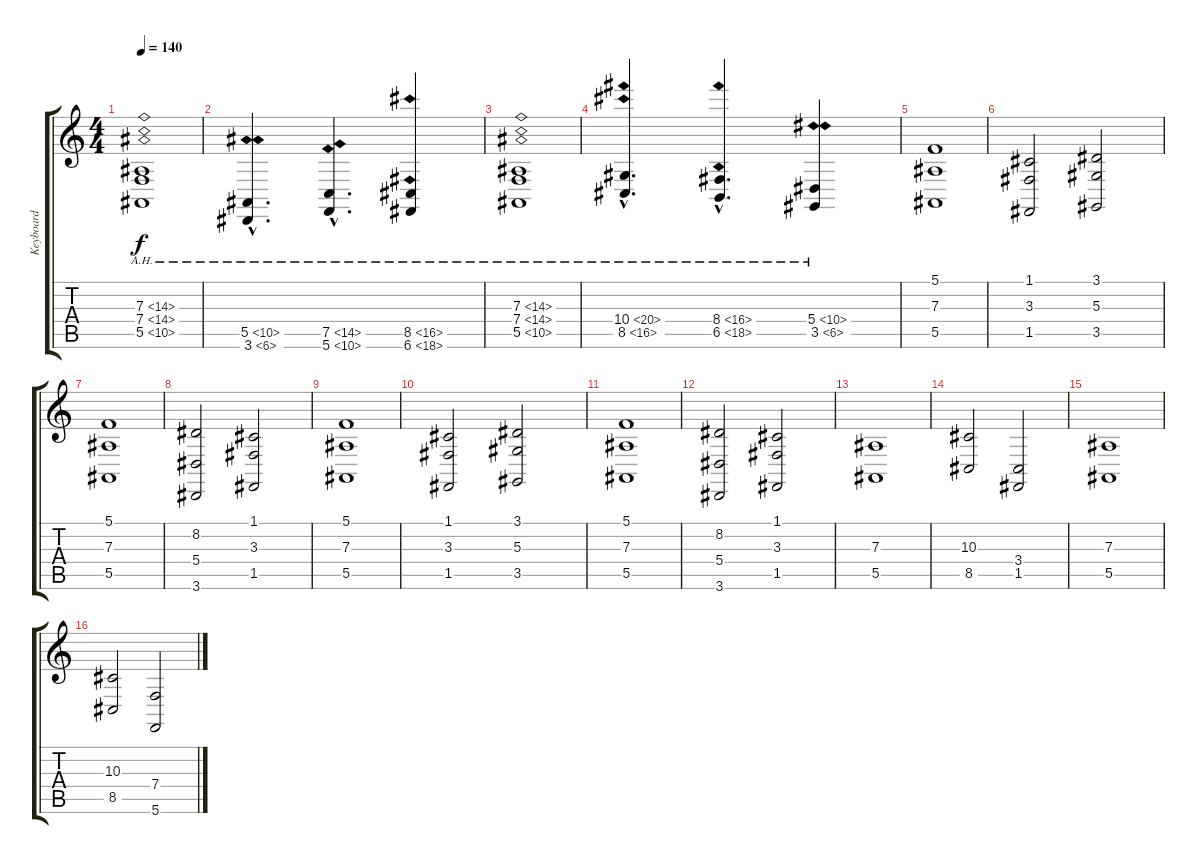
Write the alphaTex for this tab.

\track ("Keyboard" "Keyboard") {instrument synthstrings1}
\staff {score tabs}
\tuning (C4 G3 Eb3 Bb2 F2 C2) {hide}
\ts (4 4)
\tempo 140
\clef g2
\ks c
(7.3{ah 7} 7.4{ah 7} 5.5{ah 5}).1{dy f} |
(5.5{ah 5 hac} 3.6{ah 3 hac}).4{d} (7.5{ah 7 hac} 5.6{ah 5 hac}).4{d} (8.5{ah 8} 6.6{ah 12}).4 |
(7.3{ah 7} 7.4{ah 7} 5.5{ah 5}).1 |
(10.4{ah 10 hac} 8.5{ah 8 hac}).4{d} (8.4{ah 8 hac} 6.5{ah 12 hac}).4{d} (5.4{ah 5} 3.5{ah 3}).4 |
(5.1 7.3 5.5).1 |
(1.1 3.3 1.5).2 (3.1 5.3 3.5).2 |
(5.1 7.3 5.5).1 |
(8.2 5.4 3.6).2 (1.1 3.3 1.5).2 |
(5.1 7.3 5.5).1 |
(1.1 3.3 1.5).2 (3.1 5.3 3.5).2 |
(5.1 7.3 5.5).1 |
(8.2 5.4 3.6).2 (1.1 3.3 1.5).2 |
(7.3 5.5).1 |
(10.3 8.5).2 (3.4 1.5).2 |
(7.3 5.5).1 |
(10.3 8.5).2 (7.4 5.6).2
